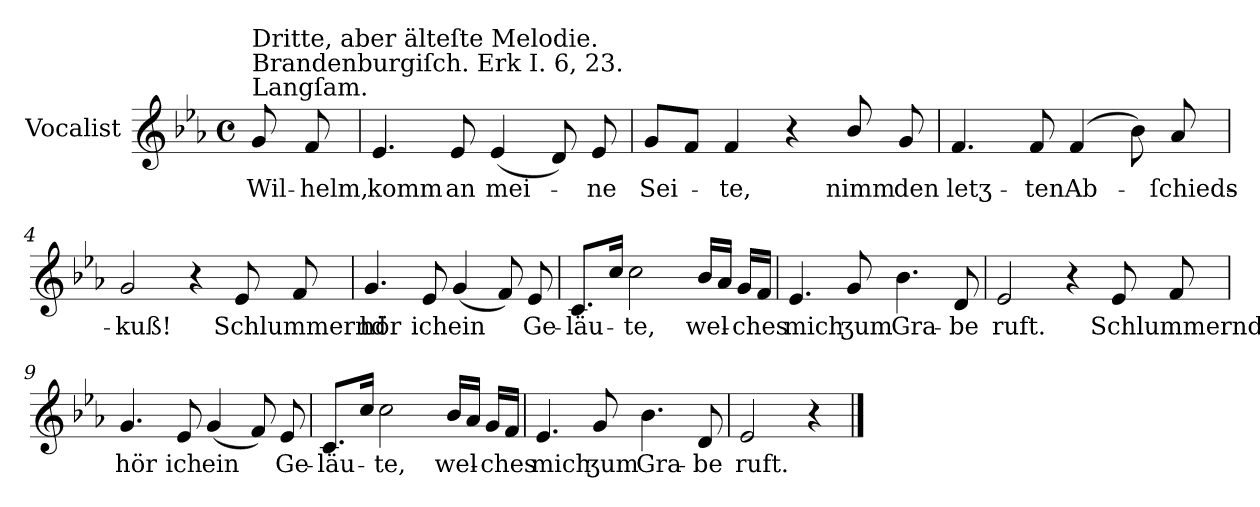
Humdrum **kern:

**kern	**text
*part1	*part1
*staff1	*staff1
*I"Vocalist	*
*k[b-e-a-]	*
*E-:	*
*M4/4	*
*met(c)	*
=	=
!LO:TX:a:t=Langſam.	!
!LO:TX:a:t=Brandenburgiſch. Erk I. 6, 23.	!
!LO:TX:a:t=Dritte, aber älteſte Melodie.	!
8g	Wil-
8f	-helm,
=1	=1
4.e-	komm
8e-	an
(4e-	mei-
8d)	.
8e-	-ne
=2	=2
8gL	Sei-
8fJ	.
4f	-te,
4r	.
8b-/	nimm
8g	den
=3	=3
4.f	letʒ-
8f	-ten
(4f	Ab-
8b-)	.
8a-	-ſchieds-
=4	=4
2g	-kuß!
4r	.
8e-	Schlummernd
8f	.
=5	=5
4.g	hör
8e-	ich
(4g	ein
8f)	.
8e-	Ge-
=6	=6
8.cL	-läu-
16ccJk	.
2cc	-te,
16b-LL	wel-
16a-JJ	.
16gLL	-ches
16fJJ	.
=7	=7
4.e-	mich
8g	ʒum
4.b-	Gra-
8d	-be
=8	=8
2e-	ruft.
4r	.
8e-	Schlummernd
8f	.
=9	=9
4.g	hör
8e-	ich
(4g	ein
8f)	.
8e-	Ge-
=10	=10
8.cL	-läu-
16ccJk	.
2cc	-te,
16b-LL	wel-
16a-JJ	.
16gLL	-ches
16fJJ	.
=11	=11
4.e-	mich
8g	ʒum
4.b-	Gra-
8d	-be
=12	=12
2e-	ruft.
4r	.
==	==
*-	*-
